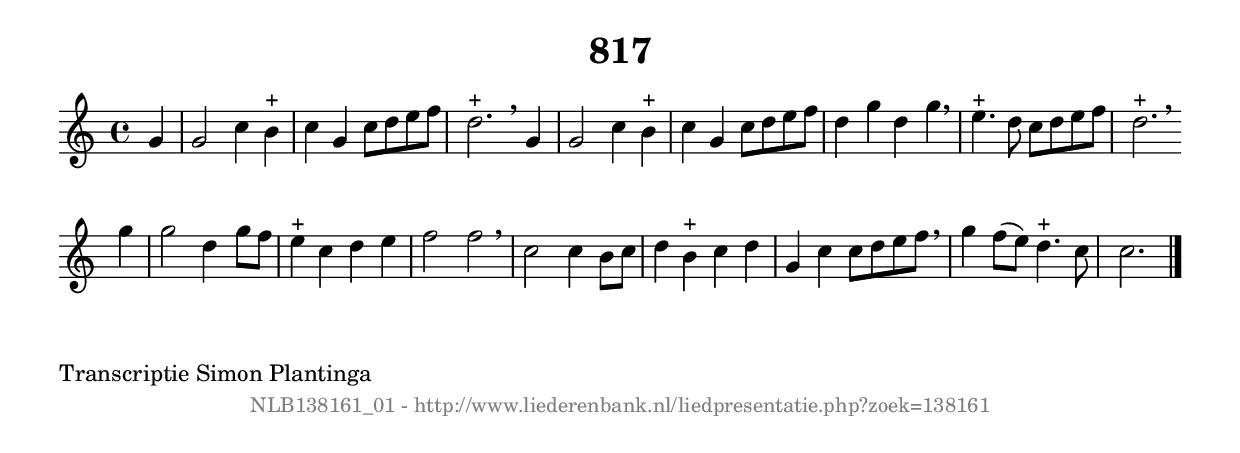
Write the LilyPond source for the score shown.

%
% produced by wce2krn 1.64 (7 June 2014)
%
\version"2.16"
#(append! paper-alist '(("long" . (cons (* 210 mm) (* 2000 mm)))))
#(set-default-paper-size "long")
sb = {\breathe}
mBreak = {\breathe }
bBreak = {\breathe }
x = {\once\override NoteHead #'style = #'cross }
gl=\glissando
itime={\override Staff.TimeSignature #'stencil = ##f }
ficta = {\once\set suggestAccidentals = ##t}
fine = {\once\override Score.RehearsalMark #'self-alignment-X = #1 \mark \markup {\italic{Fine}}}
dc = {\once\override Score.RehearsalMark #'self-alignment-X = #1 \mark \markup {\italic{D.C.}}}
dcf = {\once\override Score.RehearsalMark #'self-alignment-X = #1 \mark \markup {\italic{D.C. al Fine}}}
dcc = {\once\override Score.RehearsalMark #'self-alignment-X = #1 \mark \markup {\italic{D.C. al Coda}}}
ds = {\once\override Score.RehearsalMark #'self-alignment-X = #1 \mark \markup {\italic{D.S.}}}
dsf = {\once\override Score.RehearsalMark #'self-alignment-X = #1 \mark \markup {\italic{D.S. al Fine}}}
dsc = {\once\override Score.RehearsalMark #'self-alignment-X = #1 \mark \markup {\italic{D.S. al Coda}}}
pv = {\set Score.repeatCommands = #'((volta "1"))}
sv = {\set Score.repeatCommands = #'((volta "2"))}
tv = {\set Score.repeatCommands = #'((volta "3"))}
qv = {\set Score.repeatCommands = #'((volta "4"))}
xv = {\set Score.repeatCommands = #'((volta #f))}
\header{ tagline = ""
title = "817"
}
\score {{
\key c \major
\relative g'
{
\set melismaBusyProperties = #'()
\partial 32*8
\time 4/4
\tempo 4=120
\override Score.MetronomeMark #'transparent = ##t
\override Score.RehearsalMark #'break-visibility = #(vector #t #t #f)
g4 | g2 c4 b4^"+" | c4 g4 c8 d8 e8 f8 | d2.^"+" \sb g,4 | g2 c4 b4^"+" | c4 g4 c8 d8 e8 f8 | d4 g4 d4 g4 \sb | e4.^"+" d8 c8 d8 e8 f8 | d2.^"+" \bar ":|:" \bBreak
g4 | g2 d4 g8 f8 | e4^"+" c4 d4 e4 | f2 f2 \sb | c2 c4 b8 c8 | d4 b4^"+" c4 d4 | g,4 c4 c8 d8 e8 f8 \sb | g4 f8( e8) d4.^"+" c8 | c2. \bar "|."
 }}
 \midi { }
 \layout {
            indent = 0.0\cm
}
}
\markup { \wordwrap-string #" 
Transcriptie Simon Plantinga
"}
\markup { \vspace #0 } \markup { \with-color #grey \fill-line { \center-column { \smaller "NLB138161_01 - http://www.liederenbank.nl/liedpresentatie.php?zoek=138161" } } }
